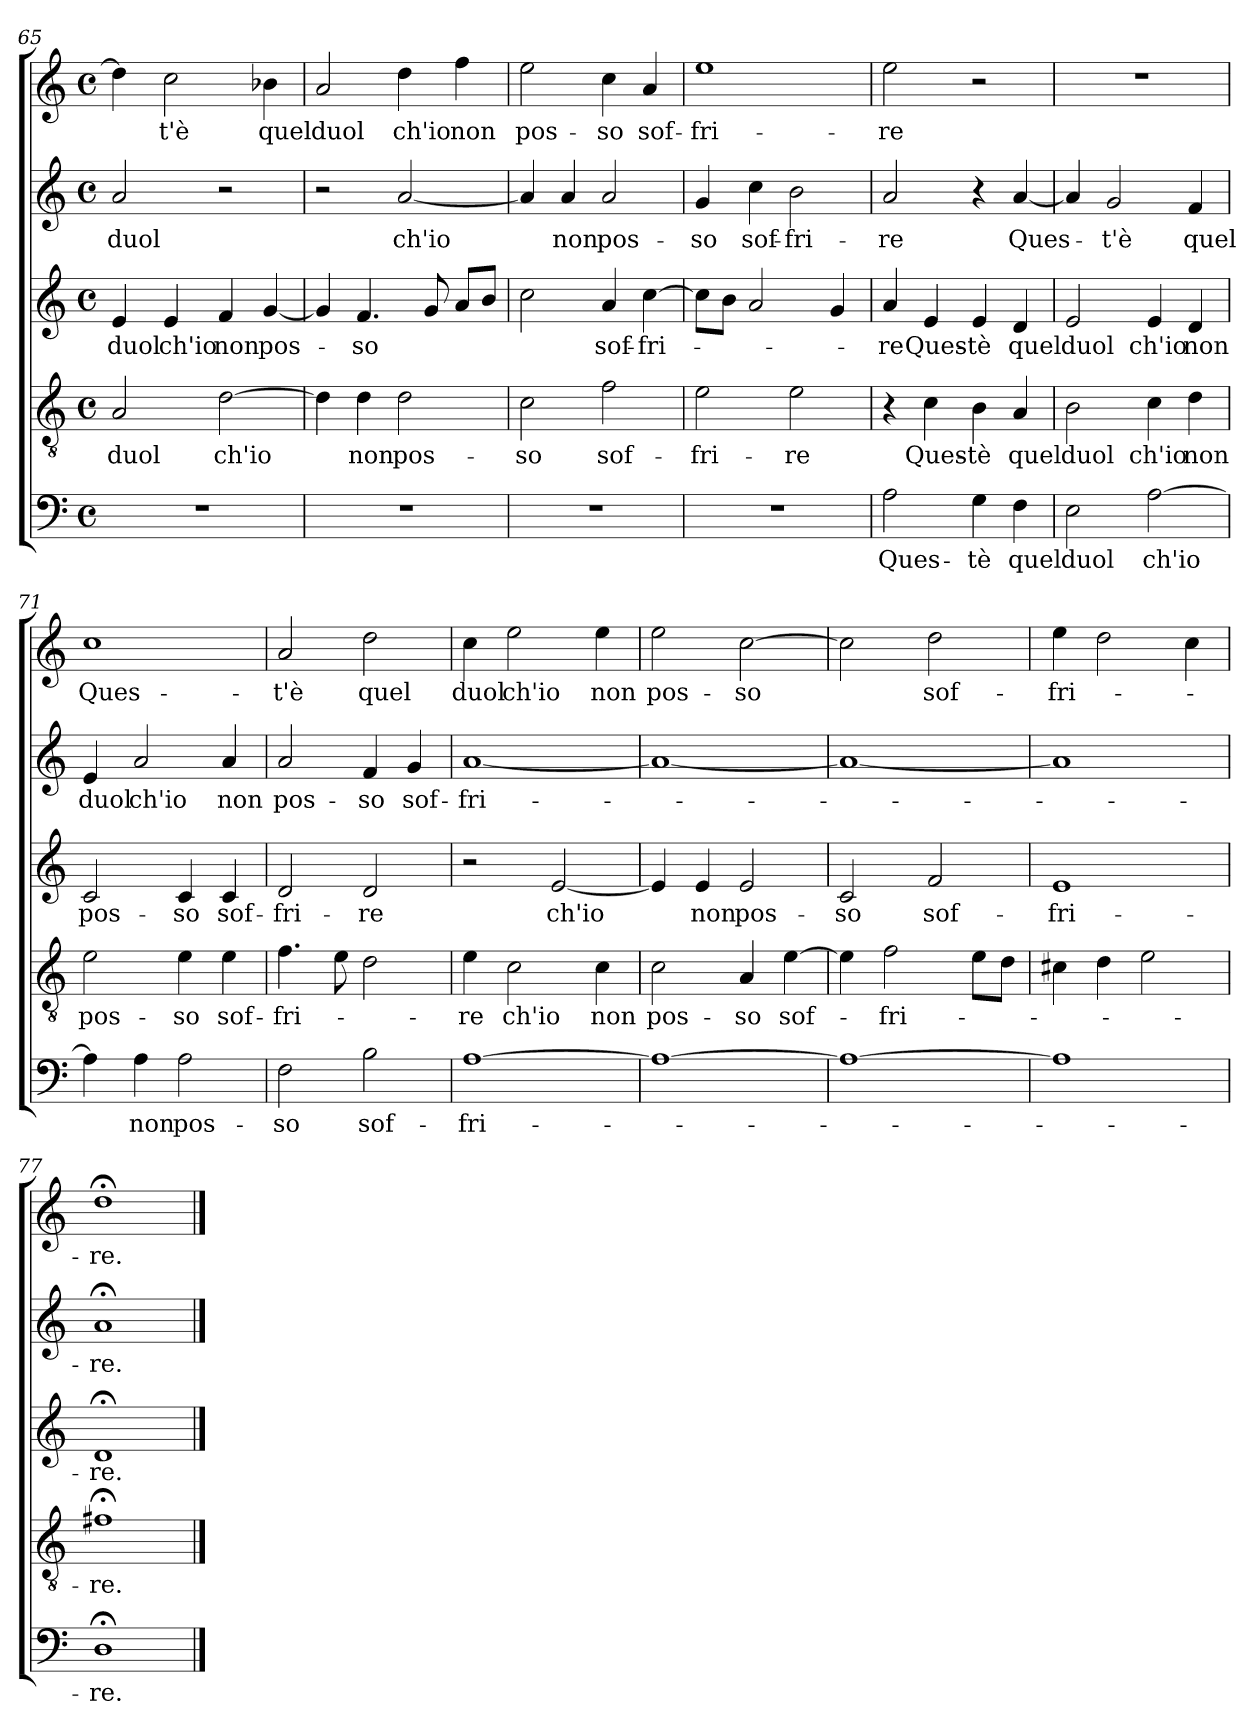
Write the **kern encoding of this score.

**kern	**text	**kern	**text	**kern	**text	**kern	**text	**kern	**text
*part5	*part5	*part4	*part4	*part3	*part3	*part2	*part2	*part1	*part1
*staff5	*staff5	*staff4	*staff4	*staff3	*staff3	*staff2	*staff2	*staff1	*staff1
*clefF4	*	*clefGv2	*	*clefG2	*	*clefG2	*	*clefG2	*
*k[]	*	*k[]	*	*k[]	*	*k[]	*	*k[]	*
*C:	*	*C:	*	*C:	*	*C:	*	*C:	*
*M4/4	*	*M4/4	*	*M4/4	*	*M4/4	*	*M4/4	*
*met(c)	*	*met(c)	*	*met(c)	*	*met(c)	*	*met(c)	*
=65	=65	=65	=65	=65	=65	=65	=65	=65	=65
1r	.	2A/	duol	4e/	duol	2a/	duol	4dd\]	.
.	.	.	.	4e/	ch'io	.	.	2cc\	-t'è
.	.	[2d\	ch'io	4f/	non	2r	.	.	.
.	.	.	.	[4g/	pos-	.	.	4b-X\	quel
!!LO:LB:g=z
=66	=66	=66	=66	=66	=66	=66	=66	=66	=66
1r	.	4d\]	.	4g/]	.	2r	.	2a/	duol
.	.	4d\	non	4.f/	-so	.	.	.	.
.	.	2d\	pos-	.	.	[2a/	ch'io	4dd\	ch'io
.	.	.	.	8g/	.	.	.	.	.
.	.	.	.	8a/L	.	.	.	4ff\	non
.	.	.	.	8b/J	.	.	.	.	.
=67	=67	=67	=67	=67	=67	=67	=67	=67	=67
1r	.	2c\	-so	2cc\	.	4a/]	.	2ee\	pos-
.	.	.	.	.	.	4a/	non	.	.
.	.	2f\	sof-	4a/	sof-	2a/	pos-	4cc\	-so
.	.	.	.	[4cc\	-fri-	.	.	4a/	sof-
=68	=68	=68	=68	=68	=68	=68	=68	=68	=68
1r	.	2e\	-fri-	8cc\L]	.	4g/	-so	1ee	-fri-
.	.	.	.	8b\J	.	.	.	.	.
.	.	.	.	2a/	.	4cc\	sof-	.	.
.	.	2e\	-re	.	.	2b\	-fri-	.	.
.	.	.	.	4g/	.	.	.	.	.
=69	=69	=69	=69	=69	=69	=69	=69	=69	=69
2A\	Ques-	4r	.	4a/	-re	2a/	-re	2ee\	-re
.	.	4c\	Ques-	4e/	Ques-	.	.	.	.
4G\	-tè	4B\	-tè	4e/	-tè	4r	.	2r	.
4F\	quel	4A/	quel	4d/	quel	[4a/	Ques-	.	.
=70	=70	=70	=70	=70	=70	=70	=70	=70	=70
2E\	duol	2B\	duol	2e/	duol	4a/]	.	1r	.
.	.	.	.	.	.	2g/	-t'è	.	.
[2A\	ch'io	4c\	ch'io	4e/	ch'io	.	.	.	.
.	.	4d\	non	4d/	non	4f/	quel	.	.
=71	=71	=71	=71	=71	=71	=71	=71	=71	=71
4A\]	.	2e\	pos-	2c/	pos-	4e/	duol	1cc	Ques-
4A\	non	.	.	.	.	2a/	ch'io	.	.
2A\	pos-	4e\	-so	4c/	-so	.	.	.	.
.	.	4e\	sof-	4c/	sof-	4a/	non	.	.
!!LO:LB:g=z
=72	=72	=72	=72	=72	=72	=72	=72	=72	=72
2F\	-so	4.f\	-fri-	2d/	-fri-	2a/	pos-	2a/	-t'è
.	.	8e\	.	.	.	.	.	.	.
2B\	sof-	2d\	.	2d/	-re	4f/	-so	2dd\	quel
.	.	.	.	.	.	4g/	sof-	.	.
=73	=73	=73	=73	=73	=73	=73	=73	=73	=73
[1A	-fri-	4e\	-re	2r	.	[1a	-fri-	4cc\	duol
.	.	2c\	ch'io	.	.	.	.	2ee\	ch'io
.	.	.	.	[2e/	ch'io	.	.	.	.
.	.	4c\	non	.	.	.	.	4ee\	non
=74	=74	=74	=74	=74	=74	=74	=74	=74	=74
1A_	.	2c\	pos-	4e/]	.	1a_	.	2ee\	pos-
.	.	.	.	4e/	non	.	.	.	.
.	.	4A/	-so	2e/	pos-	.	.	[2cc\	-so
.	.	[4e\	sof-	.	.	.	.	.	.
=75	=75	=75	=75	=75	=75	=75	=75	=75	=75
1A_	.	4e\]	.	2c/	-so	1a_	.	2cc\]	.
.	.	2f\	-fri-	.	.	.	.	.	.
.	.	.	.	2f/	sof-	.	.	2dd\	sof-
.	.	8e\L	.	.	.	.	.	.	.
.	.	8d\J	.	.	.	.	.	.	.
=76	=76	=76	=76	=76	=76	=76	=76	=76	=76
1A]	.	4c#X\	.	1e	-fri-	1a]	.	4ee\	-fri-
.	.	4d\	.	.	.	.	.	2dd\	.
.	.	2e\	.	.	.	.	.	.	.
.	.	.	.	.	.	.	.	4cc\	.
=77	=77	=77	=77	=77	=77	=77	=77	=77	=77
1D;<	-re.	1f#X;<	-re.	1d;<	-re.	1a;<	-re.	1dd;<	-re.
==	==	==	==	==	==	==	==	==	==
*-	*-	*-	*-	*-	*-	*-	*-	*-	*-
